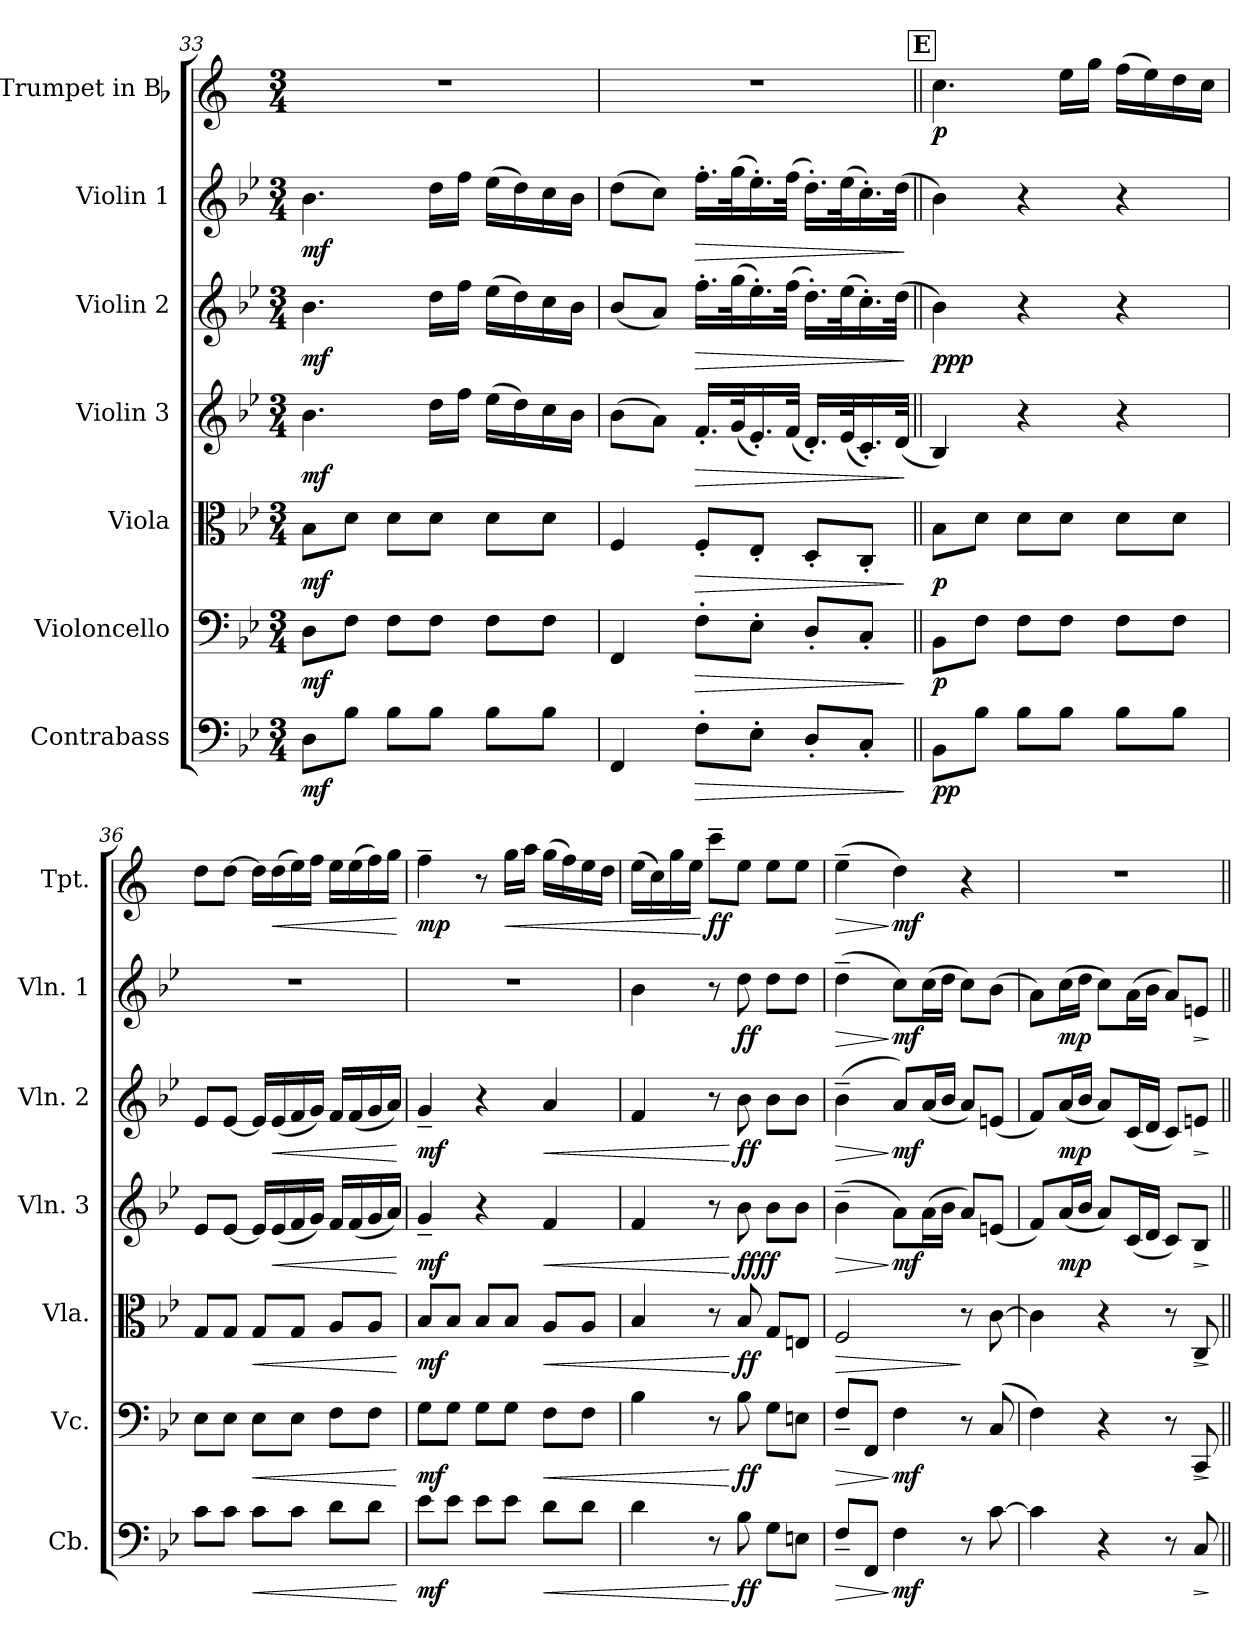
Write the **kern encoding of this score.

**kern	**dynam	**kern	**dynam	**kern	**dynam	**kern	**dynam	**kern	**dynam	**kern	**dynam	**kern	**dynam
*part7	*part7	*part6	*part6	*part5	*part5	*part4	*part4	*part3	*part3	*part2	*part2	*part1	*part1
*staff7	*staff7	*staff6	*staff6	*staff5	*staff5	*staff4	*staff4	*staff3	*staff3	*staff2	*staff2	*staff1	*staff1
*I"Contrabass	*	*I"Violoncello	*	*I"Viola	*	*I"Violin 3	*	*I"Violin 2	*	*I"Violin 1	*	*I"Trumpet in Bb	*
*I'Cb.	*	*I'Vc.	*	*I'Vla.	*	*I'Vln. 3	*	*I'Vln. 2	*	*I'Vln. 1	*	*I'Tpt.	*
*clefF4	*	*clefF4	*	*clefC3	*	*clefG2	*	*clefG2	*	*clefG2	*	*clefG2	*
*ITrd7c12	*	*	*	*	*	*	*	*	*	*	*	*ITrd1c2	*
*k[b-e-]	*	*k[b-e-]	*	*k[b-e-]	*	*k[b-e-]	*	*k[b-e-]	*	*k[b-e-]	*	*k[b-e-]	*
*M3/4	*	*M3/4	*	*M3/4	*	*M3/4	*	*M3/4	*	*M3/4	*	*M3/4	*
=33	=33	=33	=33	=33	=33	=33	=33	=33	=33	=33	=33	=33	=33
!	!LO:DY:b	!	!LO:DY:b	!	!LO:DY:b	!	!LO:DY:b	!	!LO:DY:b	!	!LO:DY:b	!	!
8DD\L	mf	8D\L	mf	8B-\L	mf	4.b-\	mf	4.b-\	mf	4.b-\	mf	2.r	.
8BB-\J	.	8F\J	.	8d\J	.	.	.	.	.	.	.	.	.
8BB-\L	.	8F\L	.	8d\L	.	.	.	.	.	.	.	.	.
8BB-\J	.	8F\J	.	8d\J	.	16dd\LL	.	16dd\LL	.	16dd\LL	.	.	.
.	.	.	.	.	.	16ff\JJ	.	16ff\JJ	.	16ff\JJ	.	.	.
8BB-\L	.	8F\L	.	8d\L	.	(>16ee-\LL	.	(>16ee-\LL	.	(>16ee-\LL	.	.	.
.	.	.	.	.	.	16dd\)	.	16dd\)	.	16dd\)	.	.	.
8BB-\J	.	8F\J	.	8d\J	.	16cc\	.	16cc\	.	16cc\	.	.	.
.	.	.	.	.	.	16b-\JJ	.	16b-\JJ	.	16b-\JJ	.	.	.
!!LO:PB:g=z
=34	=34	=34	=34	=34	=34	=34	=34	=34	=34	=34	=34	=34	=34
4FFF/	.	4FF/	.	4F/	.	(>8b-\L	.	(<8b-/L	.	(>8dd\L	.	2.r	.
.	.	.	.	.	.	8a\J)	.	8a/J)	.	8cc\J)	.	.	.
!	!LO:HP:b	!	!LO:HP:b	!	!LO:HP:b	!	!LO:HP:b	!	!LO:HP:b	!	!LO:HP:b	!	!
8FF'\L	>	8F'\L	>	8F'/L	>	16.f'/LL	>	16.ff'\LL	>	16.ff'\LL	>	.	.
.	.	.	.	.	.	(<32g/K	.	(>32gg\K	.	(>32gg\K	.	.	.
8EE-'\J	.	8E-'\J	.	8E-'/J	.	16.e-'/)	.	16.ee-'\)	.	16.ee-'\)	.	.	.
.	.	.	.	.	.	(<32f/JJk	.	(>32ff\JJk	.	(>32ff\JJk	.	.	.
8DD'/L	.	8D'/L	.	8D'/L	.	16.d'/LL)	.	16.dd'\LL)	.	16.dd'\LL)	.	.	.
.	.	.	.	.	.	(<32e-/K	.	(>32ee-\K	.	(>32ee-\K	.	.	.
8CC'/J	.	8C'/J	.	8C'/J	.	16.c'/)	.	16.cc'\)	.	16.cc'\)	.	.	.
.	.	.	.	.	.	(<32d/JJk	.	(>32dd\JJk	.	(>32dd\JJk	.	.	.
.	]	.	]	.	]	.	]	.	]	.	]	.	.
!!LO:REH:place=s1:a:B:fs=14:t=E
=35||	=35||	=35||	=35||	=35||	=35||	=35||	=35||	=35||	=35||	=35||	=35||	=35||	=35||
!	!LO:DY:b	!	!	!	!	!	!	!	!	!	!	!	!
!	!LO:DY:n=1:b	!	!LO:DY:b	!	!LO:DY:b	!	!	!	!LO:DY:b	!	!	!	!
!	!	!	!	!	!	!	!	!	!LO:DY:n=1:b	!	!	!	!
!	!	!	!	!	!	!	!	!	!LO:DY:n=2:b	!	!	!	!LO:DY:b
8BBB-\L	p p	8BB-\L	p	8B-\L	p	4B-/)	.	4b-\)	p p p	4b-\)	.	4.b-\	p
8BB-\J	.	8F\J	.	8d\J	.	.	.	.	.	.	.	.	.
8BB-\L	.	8F\L	.	8d\L	.	4r	.	4r	.	4r	.	.	.
8BB-\J	.	8F\J	.	8d\J	.	.	.	.	.	.	.	16dd\LL	.
.	.	.	.	.	.	.	.	.	.	.	.	16ff\JJ	.
8BB-\L	.	8F\L	.	8d\L	.	4r	.	4r	.	4r	.	(>16ee-\LL	.
.	.	.	.	.	.	.	.	.	.	.	.	16dd\)	.
8BB-\J	.	8F\J	.	8d\J	.	.	.	.	.	.	.	16cc\	.
.	.	.	.	.	.	.	.	.	.	.	.	16b-\JJ	.
=36	=36	=36	=36	=36	=36	=36	=36	=36	=36	=36	=36	=36	=36
8C\L	.	8E-\L	.	8G/L	.	8e-/L	.	8e-/L	.	2.r	.	8cc\L	.
8C\J	.	8E-\J	.	8G/J	.	[8e-/J	.	[8e-/J	.	.	.	[8cc\J	.
!	!LO:HP:b	!	!LO:HP:b	!	!LO:HP:b	!	!	!	!	!	!	!	!
8C\L	<	8E-\L	<	8G/L	<	16e-/LL]	.	16e-/LL]	.	.	.	16cc\LL]	.
!	!	!	!	!	!	!	!LO:HP:b	!	!LO:HP:b	!	!	!	!LO:HP:b
.	.	.	.	.	.	(<16e-/	<	(<16e-/	<	.	.	(>16cc\	<
8C\J	.	8E-\J	.	8G/J	.	16f/	.	16f/	.	.	.	16dd\)	.
.	.	.	.	.	.	16g/JJ)	.	16g/JJ)	.	.	.	16ee-\JJ	.
8D\L	.	8F\L	.	8A/L	.	16f/LL	.	16f/LL	.	.	.	16dd\LL	.
.	.	.	.	.	.	(<16f/	.	(<16f/	.	.	.	(>16dd\	.
8D\J	.	8F\J	.	8A/J	.	16g/	.	16g/	.	.	.	16ee-\)	.
.	.	.	.	.	.	16a/JJ)	.	16a/JJ)	.	.	.	16ff\JJ	.
.	[	.	[	.	[	.	[	.	[	.	.	.	[
=37	=37	=37	=37	=37	=37	=37	=37	=37	=37	=37	=37	=37	=37
!	!LO:DY:b	!	!LO:DY:b	!	!LO:DY:b	!	!LO:DY:b	!	!LO:DY:b	!	!	!	!LO:DY:b
8E-\L	mf	8G\L	mf	8B-/L	mf	4g~/	mf	4g~/	mf	2.r	.	4ee-~\	mp
8E-\J	.	8G\J	.	8B-/J	.	.	.	.	.	.	.	.	.
8E-\L	.	8G\L	.	8B-/L	.	4r	.	4r	.	.	.	8r	.
!	!	!	!	!	!	!	!	!	!	!	!	!	!LO:HP:b
8E-\J	.	8G\J	.	8B-/J	.	.	.	.	.	.	.	16ff\LL	<
.	.	.	.	.	.	.	.	.	.	.	.	16gg\JJ	.
!	!LO:HP:b	!	!LO:HP:b	!	!LO:HP:b	!	!LO:HP:b	!	!LO:HP:b	!	!	!	!
8D\L	<	8F\L	<	8A/L	<	4f/	<	4a/	<	.	.	(>16ff\LL	.
.	.	.	.	.	.	.	.	.	.	.	.	16ee-\)	.
8D\J	.	8F\J	.	8A/J	.	.	.	.	.	.	.	16dd\	.
.	.	.	.	.	.	.	.	.	.	.	.	16cc\JJ	.
!!LO:PB:g=z
=38	=38	=38	=38	=38	=38	=38	=38	=38	=38	=38	=38	=38	=38
4D\	.	4B-\	.	4B-/	.	4f/	.	4f/	.	4b-\	.	(>16dd\LL	.
.	.	.	.	.	.	.	.	.	.	.	.	16b-\)	.
.	.	.	.	.	.	.	.	.	.	.	.	16ff\	.
.	.	.	.	.	.	.	.	.	.	.	.	16dd\JJ	.
!	!	!	!	!	!	!	!	!	!	!	!	!	!LO:DY:n=1:b
8r	.	8r	.	8r	.	8r	.	8r	.	8r	.	8bb-~\L	[ ff
!	!LO:DY:n=1:b	!	!LO:DY:n=1:b	!	!LO:DY:n=1:b	!	!LO:DY:n=1:b	!	!	!	!	!	!
!	!	!	!	!	!	!	!LO:DY:n=2:b	!	!LO:DY:n=1:b	!	!LO:DY:b	!	!
8BB-\	[ ff	8B-\	[ ff	8B-/	[ ff	8b-\	[ ff ff	8b-\	[ ff	8dd\	ff	8dd\J	.
8GG\L	.	8G\L	.	8G/L	.	8b-\L	.	8b-\L	.	8dd\L	.	8dd\L	.
8EEn\J	.	8En\J	.	8En/J	.	8b-\J	.	8b-\J	.	8dd\J	.	8dd\J	.
=39	=39	=39	=39	=39	=39	=39	=39	=39	=39	=39	=39	=39	=39
!	!LO:HP:b	!	!LO:HP:b	!	!LO:HP:b	!	!LO:HP:b	!	!LO:HP:b	!	!LO:HP:b	!	!LO:HP:b
8FF~/L	>	8F~/L	>	2F/	>	(>4b-~\	>	(>4b-~\	>	(>4dd~\	>	(>4dd~\	>
8FFF/J	.	8FF/J	.	.	.	.	.	.	.	.	.	.	.
!	!LO:DY:n=1:b	!	!LO:DY:n=1:b	!	!	!	!LO:DY:n=1:b	!	!LO:DY:n=1:b	!	!LO:DY:n=1:b	!	!LO:DY:n=1:b
4FF\	] mf	4F\	] mf	.	.	8a\L)	] mf	8a/L)	] mf	8cc\L)	] mf	4cc\)	] mf
.	.	.	.	.	.	(>16a\L	.	(<16a/L	.	(>16cc\L	.	.	.
.	.	.	.	.	.	16b-\JJ	.	16b-/JJ	.	16dd\JJ	.	.	.
8r	.	8r	.	8r	]	8a/L)	.	8a/L)	.	8cc\L)	.	4r	.
[8C\	.	(<8C/	.	[8c\	.	(<8en/J	.	(<8en/J	.	(>8b-\J	.	.	.
=40	=40	=40	=40	=40	=40	=40	=40	=40	=40	=40	=40	=40	=40
4C\]	.	4F\)	.	4c\]	.	8f/L)	.	8f/L)	.	8a\L)	.	2.r	.
!	!	!	!	!	!	!	!LO:DY:b	!	!LO:DY:b	!	!LO:DY:b	!	!
.	.	.	.	.	.	(<16a/L	mp	(<16a/L	mp	(>16cc\L	mp	.	.
.	.	.	.	.	.	16b-/JJ	.	16b-/JJ	.	16dd\JJ	.	.	.
4r	.	4r	.	4r	.	8a/L)	.	8a/L)	.	8cc\L)	.	.	.
.	.	.	.	.	.	(<16c/L	.	(<16c/L	.	(>16a\L	.	.	.
.	.	.	.	.	.	16d/JJ	.	16d/JJ	.	16b-\JJ	.	.	.
8r	.	8r	.	8r	.	8c/L)	.	8c/L)	.	8a/L)	.	.	.
!	!LO:HP:b	!	!LO:HP:b	!	!LO:HP:b	!	!LO:HP:b	!	!LO:HP:b	!	!LO:HP:b	!	!
8CC/	>	8CC/	>	8C/	>	8B-/J	>	8en/J	>	8en/J	>	.	.
.	]	.	]	.	]	.	]	.	]	.	]	.	.
=||	=||	=||	=||	=||	=||	=||	=||	=||	=||	=||	=||	=||	=||
*-	*-	*-	*-	*-	*-	*-	*-	*-	*-	*-	*-	*-	*-
